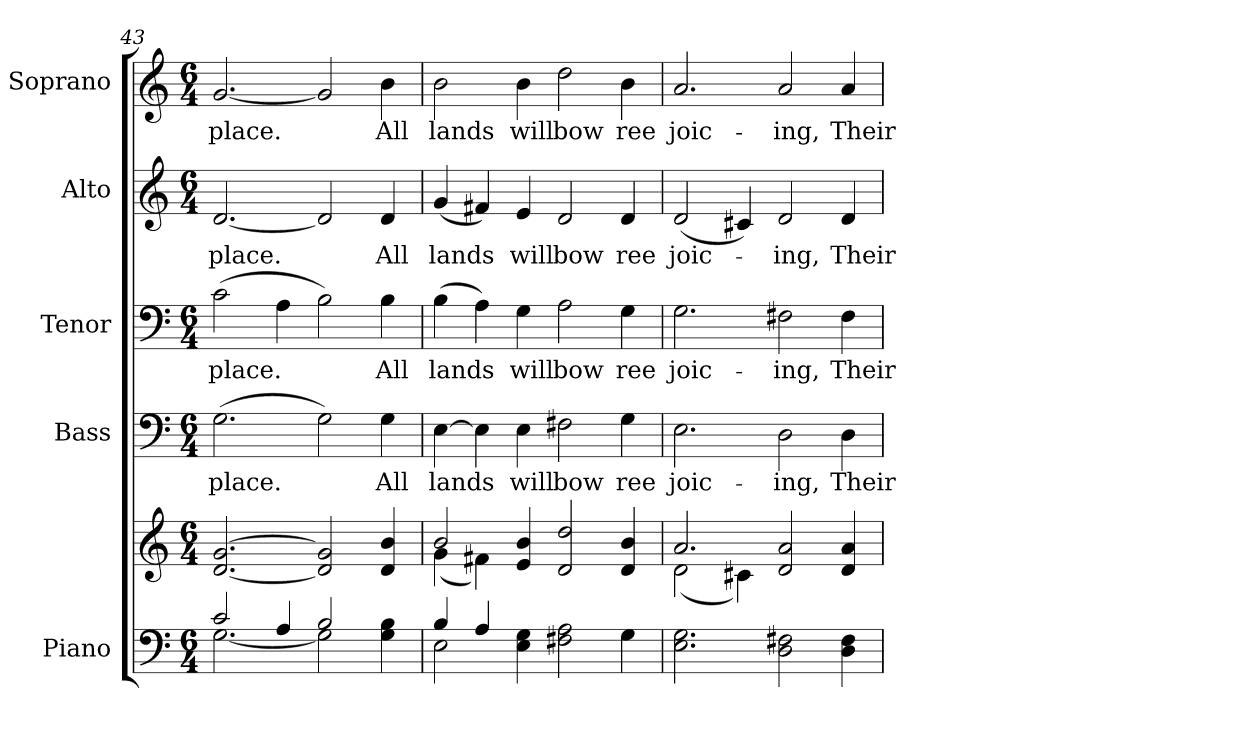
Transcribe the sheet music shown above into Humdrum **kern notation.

**kern	**kern	**kern	**text	**kern	**text	**kern	**text	**kern	**text
*part5	*part5	*part4	*part4	*part3	*part3	*part2	*part2	*part1	*part1
*staff6	*staff5	*staff4	*staff4	*staff3	*staff3	*staff2	*staff2	*staff1	*staff1
*I"Piano	*	*I"Bass	*	*I"Tenor	*	*I"Alto	*	*I"Soprano	*
*I'Pno.	*	*I'B.	*	*I'T.	*	*I'A.	*	*I'S.	*
*clefF4	*clefG2	*clefF4	*	*clefF4	*	*clefG2	*	*clefG2	*
*k[]	*k[]	*k[]	*	*k[]	*	*k[]	*	*k[]	*
*C:	*C:	*C:	*	*C:	*	*C:	*	*C:	*
*M6/4	*M6/4	*M6/4	*	*M6/4	*	*M6/4	*	*M6/4	*
=43	=43	=43	=43	=43	=43	=43	=43	=43	=43
*^	*	*	*	*	*	*	*	*	*
!	!	!	!	!LO:LY:b:color=#000000	!	!	!	!	!	!
!	!	!	!	!	!	!LO:LY:b:color=#000000	!	!	!	!
!	!	!	!	!	!	!	!	!LO:LY:b:color=#000000	!	!
!	!	!	!	!	!	!	!	!	!	!LO:LY:b:color=#000000
2ci/	[<2.Gi\	[<2.di/ [>2.gi	(2.Gi\	place.	(2ci\	place.	[<2.di/	place.	[<2.gi/	place.
4Ai/	.	.	.	.	4Ai\	.	.	.	.	.
2Bi/	2Gi\]	2di/] 2gi]	2Gi\)	.	2Bi\)	.	2di/]	.	2gi/]	.
!	!	!	!	!LO:LY:b:color=#000000	!	!	!	!	!	!
!	!	!	!	!	!	!LO:LY:b:color=#000000	!	!	!	!
!	!	!	!	!	!	!	!	!LO:LY:b:color=#000000	!	!
!	!	!	!	!	!	!	!	!	!	!LO:LY:b:color=#000000
4Gi\ 4Bi	4ryy	4di/ 4bi	4Gi\	All	4Bi\	All	4di/	All	4bi\	All
!!LO:PB:g=z
=44	=44	=44	=44	=44	=44	=44	=44	=44	=44	=44
*	*	*^	*	*	*	*	*	*	*	*
!	!	!	!	!	!LO:LY:b:color=#000000	!	!	!	!	!	!
!	!	!	!	!	!	!	!LO:LY:b:color=#000000	!	!	!	!
!	!	!	!	!	!	!	!	!	!LO:LY:b:color=#000000	!	!
!	!	!	!	!	!	!	!	!	!	!	!LO:LY:b:color=#000000
4Bi/	2Ei\	2bi/	(4gi\	[>4Ei\	lands	(4Bi\	lands	(4gi/	lands	2bi\	lands
4Ai/	.	.	4f#Xi\)	4Ei\]	.	4Ai\)	.	4f#Xi/)	.	.	.
!	!	!	!	!	!LO:LY:b:color=#000000	!	!	!	!	!	!
!	!	!	!	!	!	!	!LO:LY:b:color=#000000	!	!	!	!
!	!	!	!	!	!	!	!	!	!LO:LY:b:color=#000000	!	!
!	!	!	!	!	!	!	!	!	!	!	!LO:LY:b:color=#000000
4Ei\ 4Gi	4ryy	4ei/ 4bi	4ryy	4Ei\	will	4Gi\	will	4ei/	will	4bi\	will
!	!	!	!	!	!LO:LY:b:color=#000000	!	!	!	!	!	!
!	!	!	!	!	!	!	!LO:LY:b:color=#000000	!	!	!	!
!	!	!	!	!	!	!	!	!	!LO:LY:b:color=#000000	!	!
!	!	!	!	!	!	!	!	!	!	!	!LO:LY:b:color=#000000
2F#Xi\ 2Ai	2.ryy	2di/ 2ddi	2.ryy	2F#Xi\	bow	2Ai\	bow	2di/	bow	2ddi\	bow
!	!	!	!	!	!LO:LY:b:color=#000000	!	!	!	!	!	!
!	!	!	!	!	!	!	!LO:LY:b:color=#000000	!	!	!	!
!	!	!	!	!	!	!	!	!	!LO:LY:b:color=#000000	!	!
!	!	!	!	!	!	!	!	!	!	!	!LO:LY:b:color=#000000
4Gi\	.	4di/ 4bi	.	4Gi\	ree	4Gi\	ree	4di/	ree	4bi\	ree
*v	*v	*	*	*	*	*	*	*	*	*	*
=45	=45	=45	=45	=45	=45	=45	=45	=45	=45	=45
!	!	!	!	!LO:LY:b:color=#000000	!	!	!	!	!	!
!	!	!	!	!	!	!LO:LY:b:color=#000000	!	!	!	!
!	!	!	!	!	!	!	!	!LO:LY:b:color=#000000	!	!
!	!	!	!	!	!	!	!	!	!	!LO:LY:b:color=#000000
2.Ei\ 2.Gi	2.ai/	(2di\	2.Ei\	joic-	2.Gi\	joic-	(2di/	joic-	2.ai/	joic-
.	.	4c#Xi\)	.	.	.	.	4c#Xi/)	.	.	.
!	!	!	!	!LO:LY:b:color=#000000	!	!	!	!	!	!
!	!	!	!	!	!	!LO:LY:b:color=#000000	!	!	!	!
!	!	!	!	!	!	!	!	!LO:LY:b:color=#000000	!	!
!	!	!	!	!	!	!	!	!	!	!LO:LY:b:color=#000000
2Di\ 2F#Xi	2di/ 2ai	2.ryy	2Di\	-ing,	2F#Xi\	-ing,	2di/	-ing,	2ai/	-ing,
!	!	!	!	!LO:LY:b:color=#000000	!	!	!	!	!	!
!	!	!	!	!	!	!LO:LY:b:color=#000000	!	!	!	!
!	!	!	!	!	!	!	!	!LO:LY:b:color=#000000	!	!
!	!	!	!	!	!	!	!	!	!	!LO:LY:b:color=#000000
4Di\ 4F#i	4di/ 4ai	.	4Di\	Their	4F#i\	Their	4di/	Their	4ai/	Their
*	*v	*v	*	*	*	*	*	*	*	*
=	=	=	=	=	=	=	=	=	=
*-	*-	*-	*-	*-	*-	*-	*-	*-	*-
